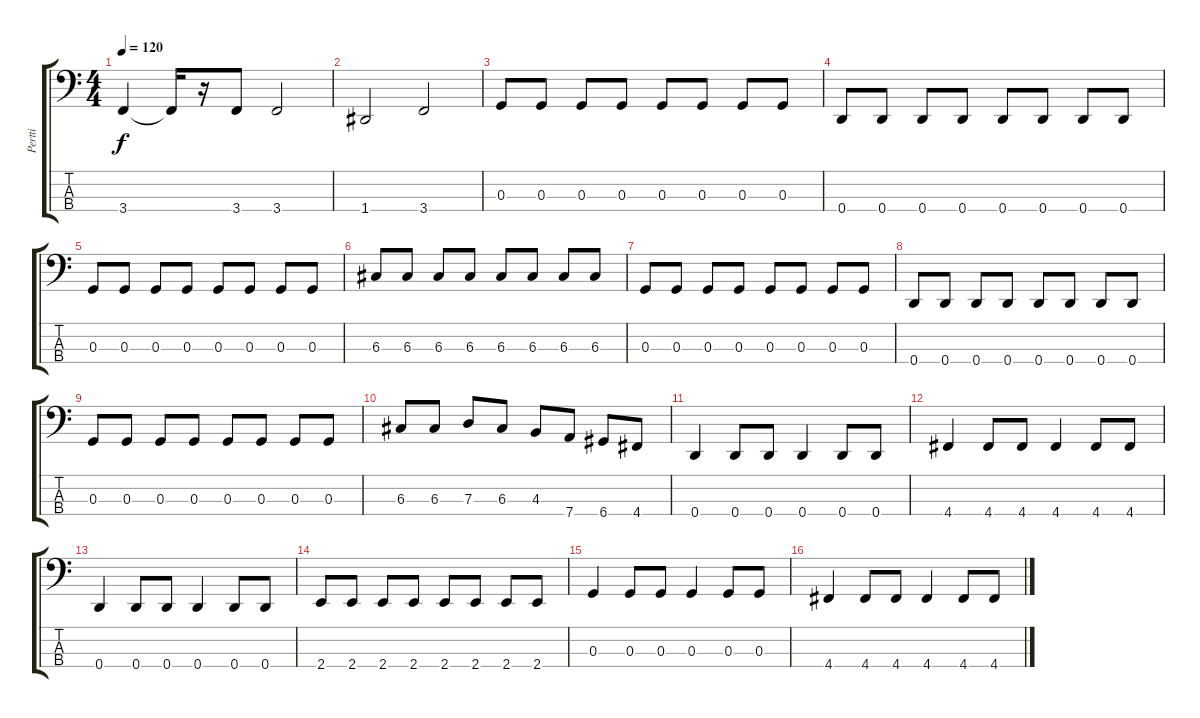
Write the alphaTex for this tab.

\track ("Pertti" "Pertti") {instrument electricbasspick}
\staff {score tabs}
\tuning (F2 C2 G1 D1) {hide}
\ts (4 4)
\tempo 120
\clef f4
\ks c
3.4.4{dy f} 3.4{t}.16 r.16 3.4.8 3.4.2 |
1.4.2 3.4.2 |
0.3.8 0.3.8 0.3.8 0.3.8 0.3.8 0.3.8 0.3.8 0.3.8 |
0.4.8 0.4.8 0.4.8 0.4.8 0.4.8 0.4.8 0.4.8 0.4.8 |
0.3.8 0.3.8 0.3.8 0.3.8 0.3.8 0.3.8 0.3.8 0.3.8 |
6.3.8 6.3.8 6.3.8 6.3.8 6.3.8 6.3.8 6.3.8 6.3.8 |
0.3.8 0.3.8 0.3.8 0.3.8 0.3.8 0.3.8 0.3.8 0.3.8 |
0.4.8 0.4.8 0.4.8 0.4.8 0.4.8 0.4.8 0.4.8 0.4.8 |
0.3.8 0.3.8 0.3.8 0.3.8 0.3.8 0.3.8 0.3.8 0.3.8 |
6.3.8 6.3.8 7.3.8 6.3.8 4.3.8 7.4.8 6.4.8 4.4.8 |
0.4.4 0.4.8 0.4.8 0.4.4 0.4.8 0.4.8 |
4.4.4 4.4.8 4.4.8 4.4.4 4.4.8 4.4.8 |
0.4.4 0.4.8 0.4.8 0.4.4 0.4.8 0.4.8 |
2.4.8 2.4.8 2.4.8 2.4.8 2.4.8 2.4.8 2.4.8 2.4.8 |
0.3.4 0.3.8 0.3.8 0.3.4 0.3.8 0.3.8 |
4.4.4 4.4.8 4.4.8 4.4.4 4.4.8 4.4.8
